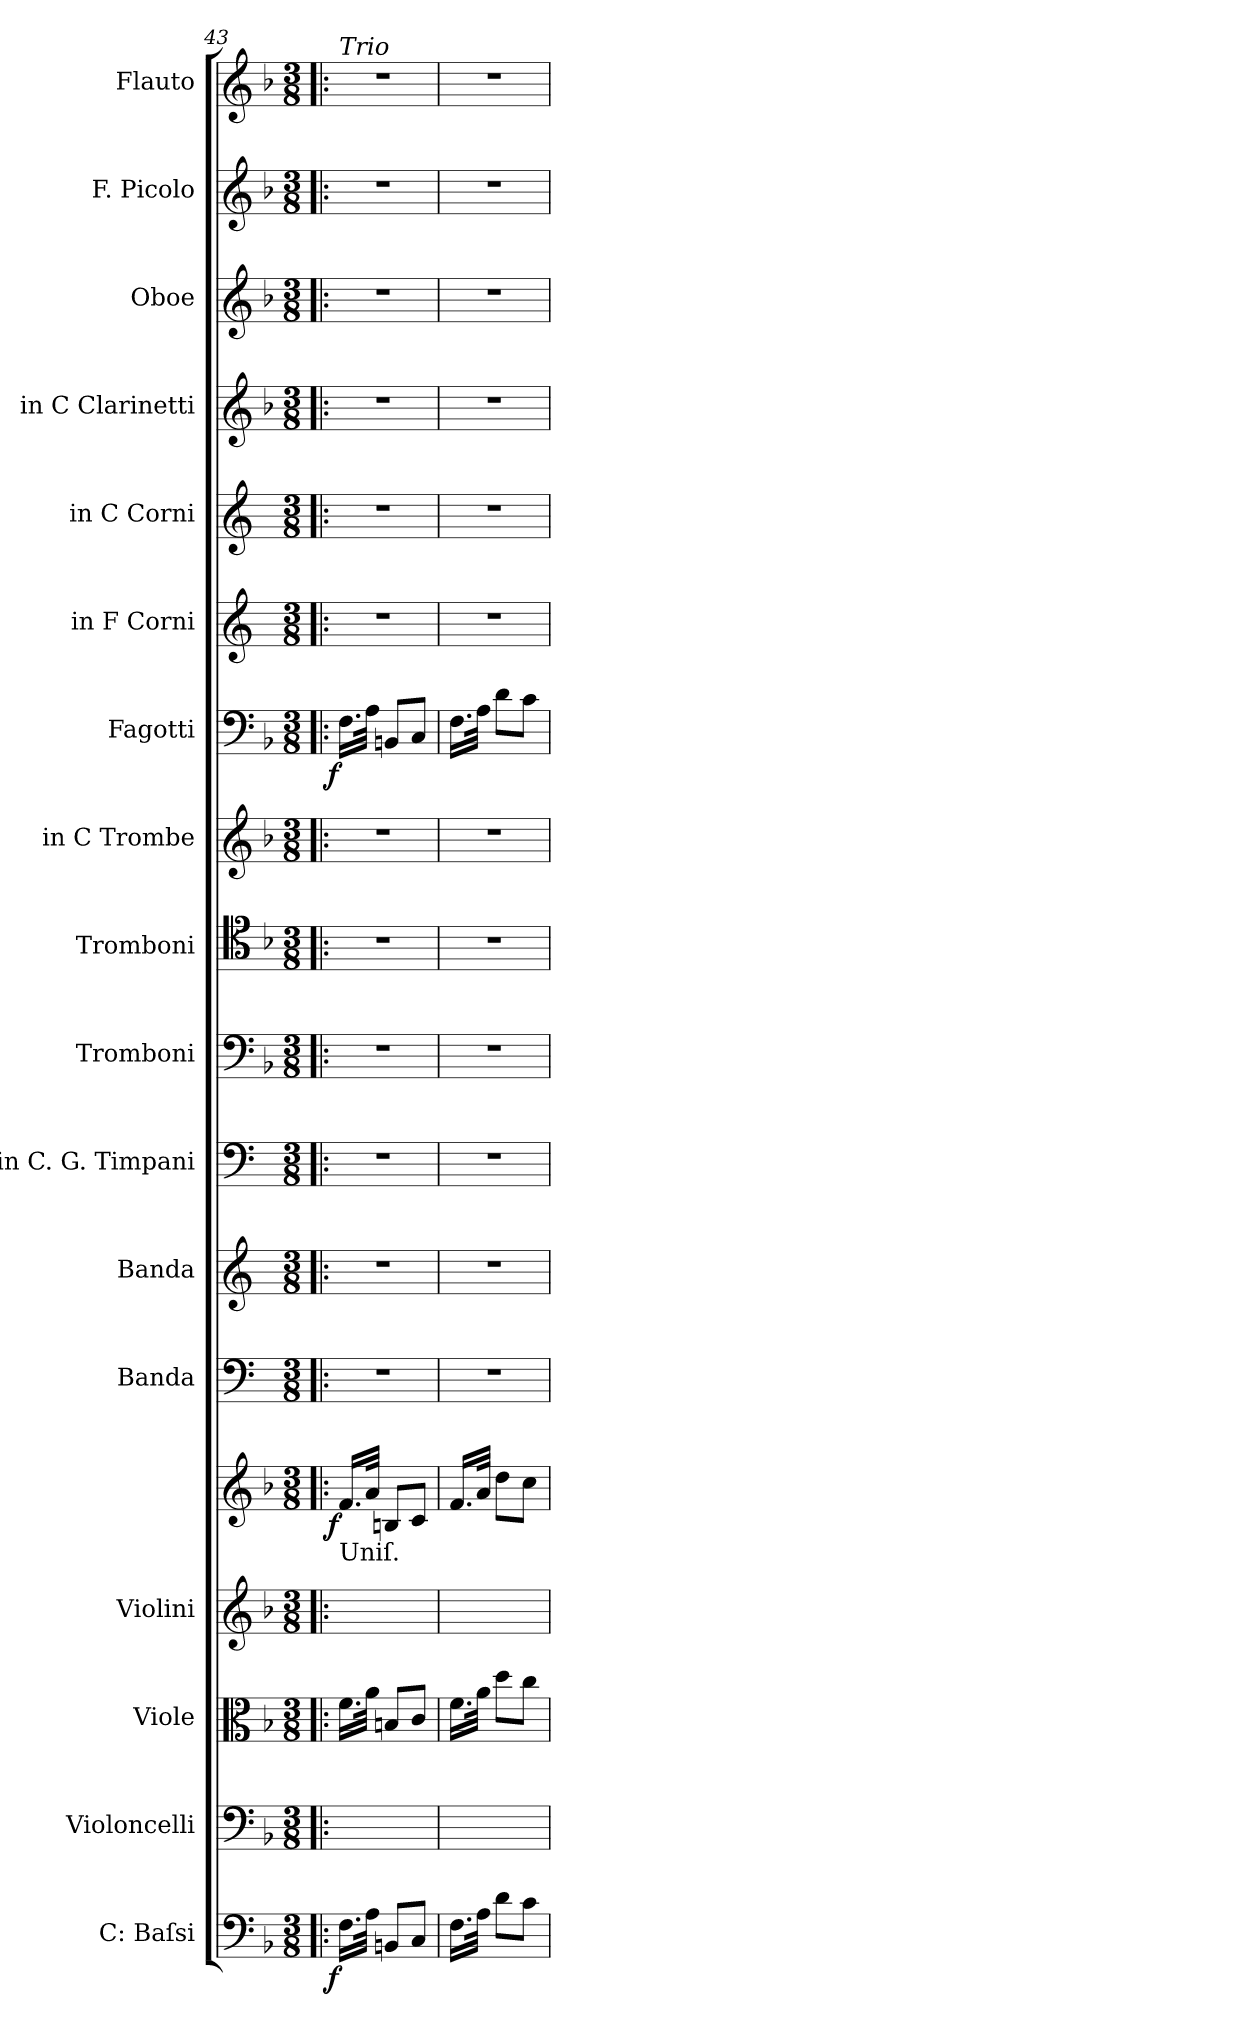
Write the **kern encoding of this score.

**kern	**dynam	**kern	**kern	**kern	**kern	**dynam	**kern	**kern	**kern	**kern	**kern	**kern	**kern	**dynam	**kern	**kern	**kern	**kern	**kern	**kern
*part18	*part18	*part17	*part16	*part15	*part14	*part14	*part13	*part12	*part11	*part10	*part9	*part8	*part7	*part7	*part6	*part5	*part4	*part3	*part2	*part1
*staff18	*staff18	*staff17	*staff16	*staff15	*staff14	*staff14	*staff13	*staff12	*staff11	*staff10	*staff9	*staff8	*staff7	*staff7	*staff6	*staff5	*staff4	*staff3	*staff2	*staff1
*I"C: Baſsi	*	*I"Violoncelli	*I"Viole	*I"Violini	*	*	*I"Banda	*I"Banda	*I"in C. G. Timpani	*I"Tromboni	*I"Tromboni	*I"in C Trombe	*I"Fagotti	*	*I"in F Corni	*I"in C Corni	*I"in C Clarinetti	*I"Oboe	*I"F. Picolo	*I"Flauto
*	*	*I'Vc	*	*I'Vln	*	*	*	*	*I'Timp	*I'Trb	*I'Trb	*	*	*	*	*	*I'Cl	*I'Ob	*	*I'Fl
*clefF4	*	*clefF4	*clefC3	*clefG2	*clefG2	*	*clefF4	*clefG2	*clefF4	*clefF4	*clefC4	*clefG2	*clefF4	*	*clefG2	*clefG2	*clefG2	*clefG2	*clefG2	*clefG2
*	*	*	*	*	*	*	*	*	*	*	*	*	*	*	*ITrd4c7	*	*	*	*	*
*k[b-]	*	*k[b-]	*k[b-]	*k[b-]	*k[b-]	*	*k[]	*k[]	*k[]	*k[b-]	*k[b-]	*k[b-]	*k[b-]	*	*k[b-]	*k[]	*k[b-]	*k[b-]	*k[b-]	*k[b-]
*M3/8	*	*M3/8	*M3/8	*M3/8	*M3/8	*	*M3/8	*M3/8	*M3/8	*M3/8	*M3/8	*M3/8	*M3/8	*	*M3/8	*M3/8	*M3/8	*M3/8	*M3/8	*M3/8
=43!|:	=43!|:	=43!|:	=43!|:	=43!|:	=43!|:	=43!|:	=43!|:	=43!|:	=43!|:	=43!|:	=43!|:	=43!|:	=43!|:	=43!|:	=43!|:	=43!|:	=43!|:	=43!|:	=43!|:	=43!|:
!	!	!	!	!	!	!	!	!	!	!	!	!	!	!	!	!	!	!	!	!LO:TX:a:i:t=Trio
!	!	!	!	!LO:TX:a:t=Uniſ.	!	!	!	!	!	!	!	!	!	!	!	!	!	!	!	!
!	!LO:DY:rj	!	!	!	!	!LO:DY:rj	!	!	!	!	!	!	!	!LO:DY:rj	!	!	!	!	!	!
16.F\LL	f	16.F\LLyy	16.f\LL	16.f/LLyy	16.f/LL	f	4.r	4.r	4.r	4.r	4.r	4.r	16.F\LL	f	4.r	4.r	4.r	4.r	4.r	4.r
32A\JJk	.	32A\JJkyy	32a\JJk	32a/JJkyy	32a/JJk	.	.	.	.	.	.	.	32A\JJk	.	.	.	.	.	.	.
8BBn/L	.	8BBn/Lyy	8Bn/L	8Bn/Lyy	8Bn/L	.	.	.	.	.	.	.	8BBn/L	.	.	.	.	.	.	.
8C/J	.	8C/Jyy	8c/J	8c/Jyy	8c/J	.	.	.	.	.	.	.	8C/J	.	.	.	.	.	.	.
=44	=44	=44	=44	=44	=44	=44	=44	=44	=44	=44	=44	=44	=44	=44	=44	=44	=44	=44	=44	=44
16.F\LL	.	16.F\LLyy	16.f\LL	16.f/LLyy	16.f/LL	.	4.r	4.r	4.r	4.r	4.r	4.r	16.F\LL	.	4.r	4.r	4.r	4.r	4.r	4.r
32A\JJk	.	32A\JJkyy	32a\JJk	32a/JJkyy	32a/JJk	.	.	.	.	.	.	.	32A\JJk	.	.	.	.	.	.	.
8d\L	.	8d\Lyy	8dd\L	8dd\Lyy	8dd\L	.	.	.	.	.	.	.	8d\L	.	.	.	.	.	.	.
8c\J	.	8c\Jyy	8cc\J	8cc\Jyy	8cc\J	.	.	.	.	.	.	.	8c\J	.	.	.	.	.	.	.
=	=	=	=	=	=	=	=	=	=	=	=	=	=	=	=	=	=	=	=	=
*-	*-	*-	*-	*-	*-	*-	*-	*-	*-	*-	*-	*-	*-	*-	*-	*-	*-	*-	*-	*-
